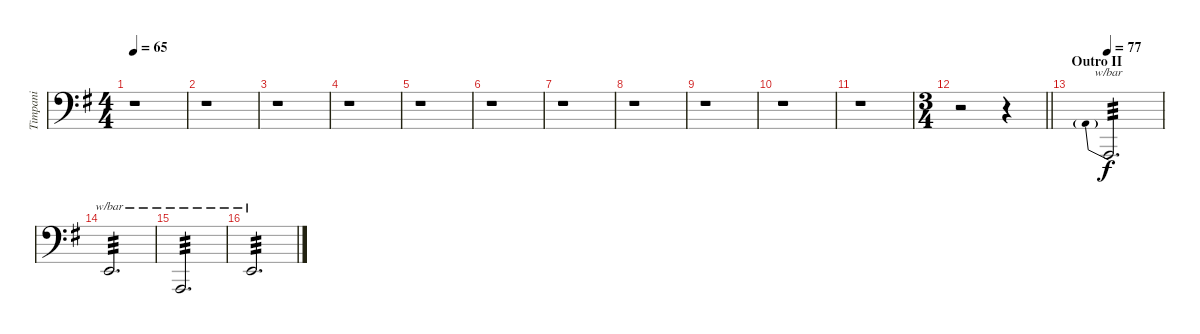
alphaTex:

\track ("Timpani" "Timpani") {instrument timpani}
\staff {score}
\tuning (E4 B3 G3 D3 A2 E2 A1) {hide}
\ts (4 4)
\tempo 65
\clef f4
\ks eminor
r.1{dy f} |
r.1 |
r.1 |
r.1 |
r.1 |
r.1 |
r.1 |
r.1 |
r.1 |
r.1 |
r.1 |
\ts (3 4)
\barLineRight lightlight
r.2 r.4 |
\section ("" "Outro II")
\tempo 77
0.5.2{d tbe (predive default 0 -24 60 -24) tp 3} |
2.4.2{d tbe (hold default 0 -24 60 -24) tp 3} |
0.5.2{d tbe (hold default 0 -24 60 -24) tp 3} |
2.4.2{d tbe (hold default 0 -24 60 -24) tp 3}
